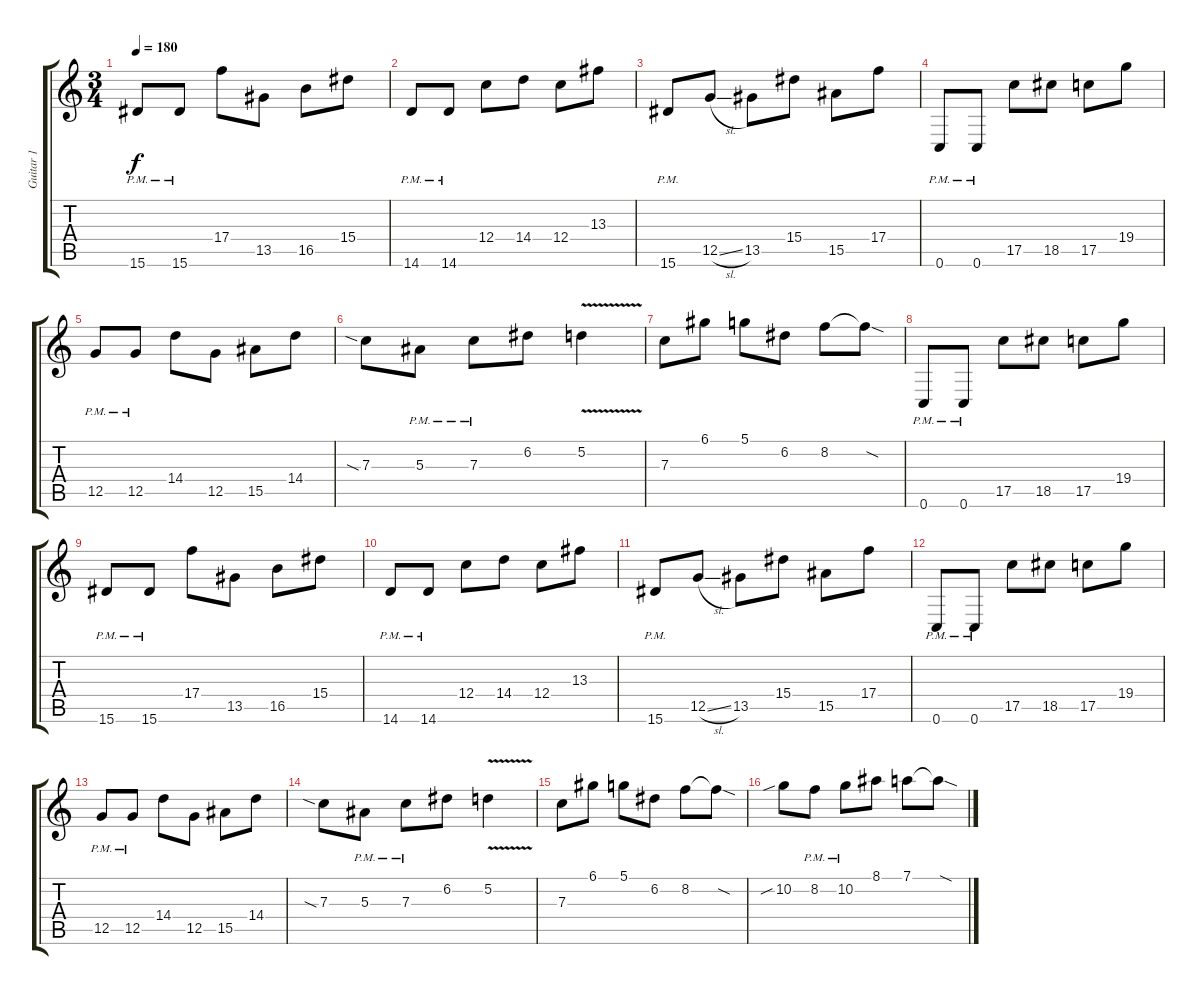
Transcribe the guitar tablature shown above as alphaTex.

\track ("Guitar 1" "Guitar 1") {instrument distortionguitar}
\staff {score tabs}
\tuning (D4 A3 F3 C3 G2 C2) {hide}
\ts (3 4)
\tempo 180
\clef g2
\ks c
15.6{pm}.8{dy f} 15.6{pm}.8 17.4.8 13.5.8 16.5.8 15.4.8 |
14.6{pm}.8 14.6{pm}.8 12.4.8 14.4.8 12.4.8 13.3.8 |
15.6{pm}.8 12.5{sl}.8 13.5.8 15.4.8 15.5.8 17.4.8 |
0.6{pm}.8 0.6{pm}.8 17.5.8 18.5.8 17.5.8 19.4.8 |
12.5{pm}.8 12.5{pm}.8 14.4.8 12.5.8 15.5.8 14.4.8 |
7.3{sia}.8 5.3{pm}.8 7.3{pm}.8 6.2.8 5.2{v}.4 |
7.3.8 6.1.8 5.1.8 6.2.8 8.2.8 8.2{sod t}.8 |
0.6{pm}.8 0.6{pm}.8 17.5.8 18.5.8 17.5.8 19.4.8 |
15.6{pm}.8 15.6{pm}.8 17.4.8 13.5.8 16.5.8 15.4.8 |
14.6{pm}.8 14.6{pm}.8 12.4.8 14.4.8 12.4.8 13.3.8 |
15.6{pm}.8 12.5{sl}.8 13.5.8 15.4.8 15.5.8 17.4.8 |
0.6{pm}.8 0.6{pm}.8 17.5.8 18.5.8 17.5.8 19.4.8 |
12.5{pm}.8 12.5{pm}.8 14.4.8 12.5.8 15.5.8 14.4.8 |
7.3{sia}.8 5.3{pm}.8 7.3{pm}.8 6.2.8 5.2{v}.4 |
7.3.8 6.1.8 5.1.8 6.2.8 8.2.8 8.2{sod t}.8 |
10.2{sib}.8 8.2{pm}.8 10.2{pm}.8 8.1.8 7.1.8 7.1{sod t}.8
